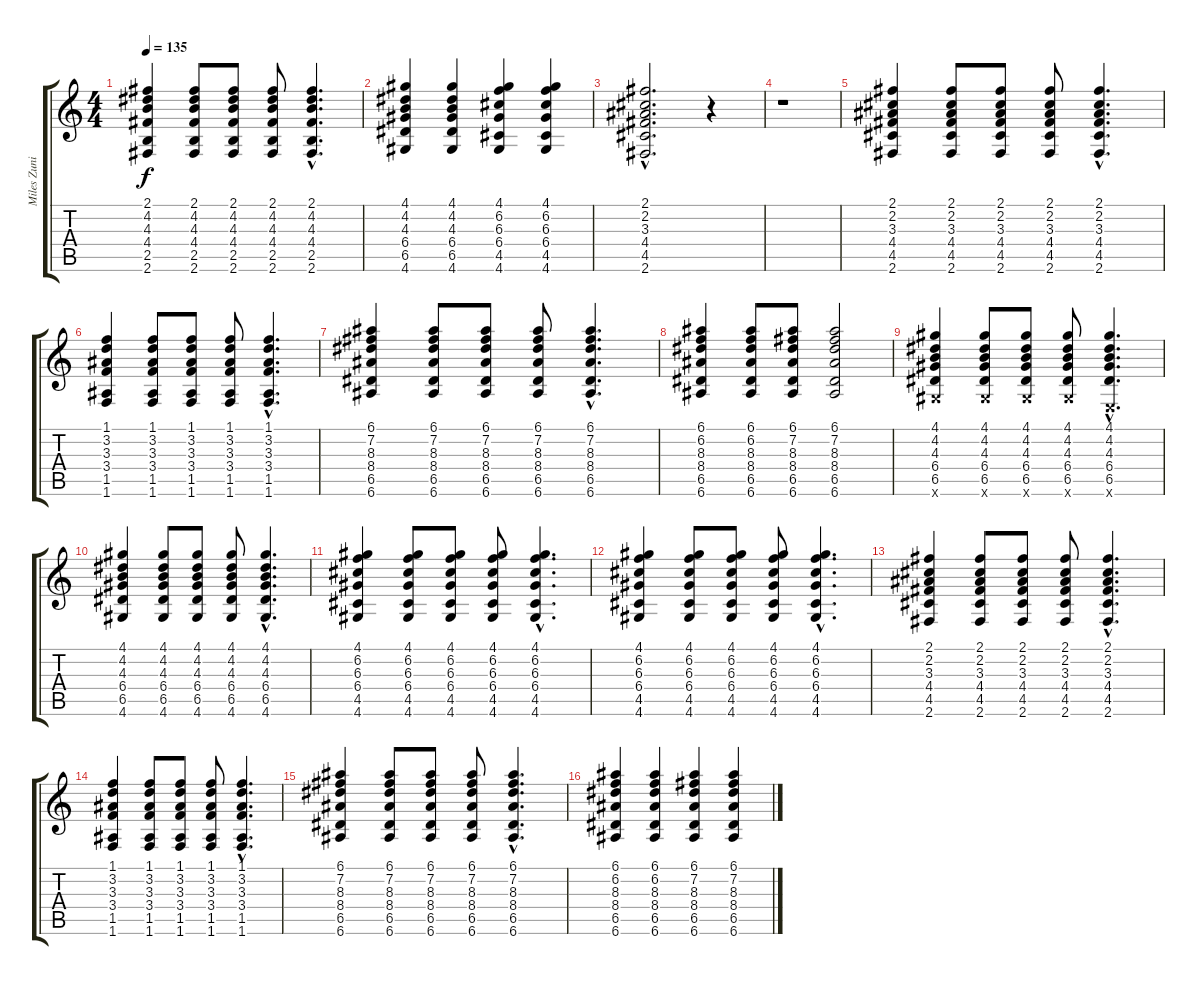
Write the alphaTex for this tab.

\track ("Miles Zuniga" "Miles Zuni") {instrument acousticguitarnylon}
\staff {score tabs}
\tuning (E4 B3 G3 D3 A2 E2) {hide}
\ts (4 4)
\tempo 135
\clef g2
\ks c
(2.1 4.2 4.3 4.4 2.5 2.6).4{dy f} (2.1 4.2 4.3 4.4 2.5 2.6).8 (2.1 4.2 4.3 4.4 2.5 2.6).8 (2.1 4.2 4.3 4.4 2.5 2.6).8 (2.1{hac} 4.2{hac} 4.3{hac} 4.4{hac} 2.5{hac} 2.6{hac}).4{d} |
(4.1 4.2 4.3 6.4 6.5 4.6).4 (4.1 4.2 4.3 6.4 6.5 4.6).4 (4.1 6.2 6.3 6.4 4.5 4.6).4 (4.1 6.2 6.3 6.4 4.5 4.6).4 |
(2.1{hac} 2.2{hac} 3.3{hac} 4.4{hac} 4.5{hac} 2.6{hac}).2{d} r.4 |
r.1 |
(2.1 2.2 3.3 4.4 4.5 2.6).4 (2.1 2.2 3.3 4.4 4.5 2.6).8 (2.1 2.2 3.3 4.4 4.5 2.6).8 (2.1 2.2 3.3 4.4 4.5 2.6).8 (2.1{hac} 2.2{hac} 3.3{hac} 4.4{hac} 4.5{hac} 2.6{hac}).4{d} |
(1.1 3.2 3.3 3.4 1.5 1.6).4 (1.1 3.2 3.3 3.4 1.5 1.6).8 (1.1 3.2 3.3 3.4 1.5 1.6).8 (1.1 3.2 3.3 3.4 1.5 1.6).8 (1.1{hac} 3.2{hac} 3.3{hac} 3.4{hac} 1.5{hac} 1.6{hac}).4{d} |
(6.1 7.2 8.3 8.4 6.5 6.6).4 (6.1 7.2 8.3 8.4 6.5 6.6).8 (6.1 7.2 8.3 8.4 6.5 6.6).8 (6.1 7.2 8.3 8.4 6.5 6.6).8 (6.1{hac} 7.2{hac} 8.3{hac} 8.4{hac} 6.5{hac} 6.6{hac}).4{d} |
(6.1 6.2 8.3 8.4 6.5 6.6).4 (6.1 6.2 8.3 8.4 6.5 6.6).8 (6.1 7.2 8.3 8.4 6.5 6.6).8 (6.1 7.2 8.3 8.4 6.5 6.6).2 |
(4.1 4.2 4.3 6.4 6.5 4.6{x}).4 (4.1 4.2 4.3 6.4 6.5 4.6{x}).8 (4.1 4.2 4.3 6.4 6.5 4.6{x}).8 (4.1 4.2 4.3 6.4 6.5 4.6{x}).8 (4.1{hac} 4.2{hac} 4.3{hac} 6.4{hac} 6.5{hac} 0.6{hac x}).4{d} |
(4.1 4.2 4.3 6.4 6.5 4.6).4 (4.1 4.2 4.3 6.4 6.5 4.6).8 (4.1 4.2 4.3 6.4 6.5 4.6).8 (4.1 4.2 4.3 6.4 6.5 4.6).8 (4.1{hac} 4.2{hac} 4.3{hac} 6.4{hac} 6.5{hac} 4.6{hac}).4{d} |
(4.1 6.2 6.3 6.4 4.5 4.6).4 (4.1 6.2 6.3 6.4 4.5 4.6).8 (4.1 6.2 6.3 6.4 4.5 4.6).8 (4.1 6.2 6.3 6.4 4.5 4.6).8 (4.1{hac} 6.2{hac} 6.3{hac} 6.4{hac} 4.5{hac} 4.6{hac}).4{d} |
(4.1 6.2 6.3 6.4 4.5 4.6).4 (4.1 6.2 6.3 6.4 4.5 4.6).8 (4.1 6.2 6.3 6.4 4.5 4.6).8 (4.1 6.2 6.3 6.4 4.5 4.6).8 (4.1{hac} 6.2{hac} 6.3{hac} 6.4{hac} 4.5{hac} 4.6{hac}).4{d} |
(2.1 2.2 3.3 4.4 4.5 2.6).4 (2.1 2.2 3.3 4.4 4.5 2.6).8 (2.1 2.2 3.3 4.4 4.5 2.6).8 (2.1 2.2 3.3 4.4 4.5 2.6).8 (2.1{hac} 2.2{hac} 3.3{hac} 4.4{hac} 4.5{hac} 2.6{hac}).4{d} |
(1.1 3.2 3.3 3.4 1.5 1.6).4 (1.1 3.2 3.3 3.4 1.5 1.6).8 (1.1 3.2 3.3 3.4 1.5 1.6).8 (1.1 3.2 3.3 3.4 1.5 1.6).8 (1.1{hac} 3.2{hac} 3.3{hac} 3.4{hac} 1.5{hac} 1.6{hac}).4{d} |
(6.1 7.2 8.3 8.4 6.5 6.6).4 (6.1 7.2 8.3 8.4 6.5 6.6).8 (6.1 7.2 8.3 8.4 6.5 6.6).8 (6.1 7.2 8.3 8.4 6.5 6.6).8 (6.1{hac} 7.2{hac} 8.3{hac} 8.4{hac} 6.5{hac} 6.6{hac}).4{d} |
(6.1 6.2 8.3 8.4 6.5 6.6).4 (6.1 6.2 8.3 8.4 6.5 6.6).4 (6.1 7.2 8.3 8.4 6.5 6.6).4 (6.1 7.2 8.3 8.4 6.5 6.6).4
